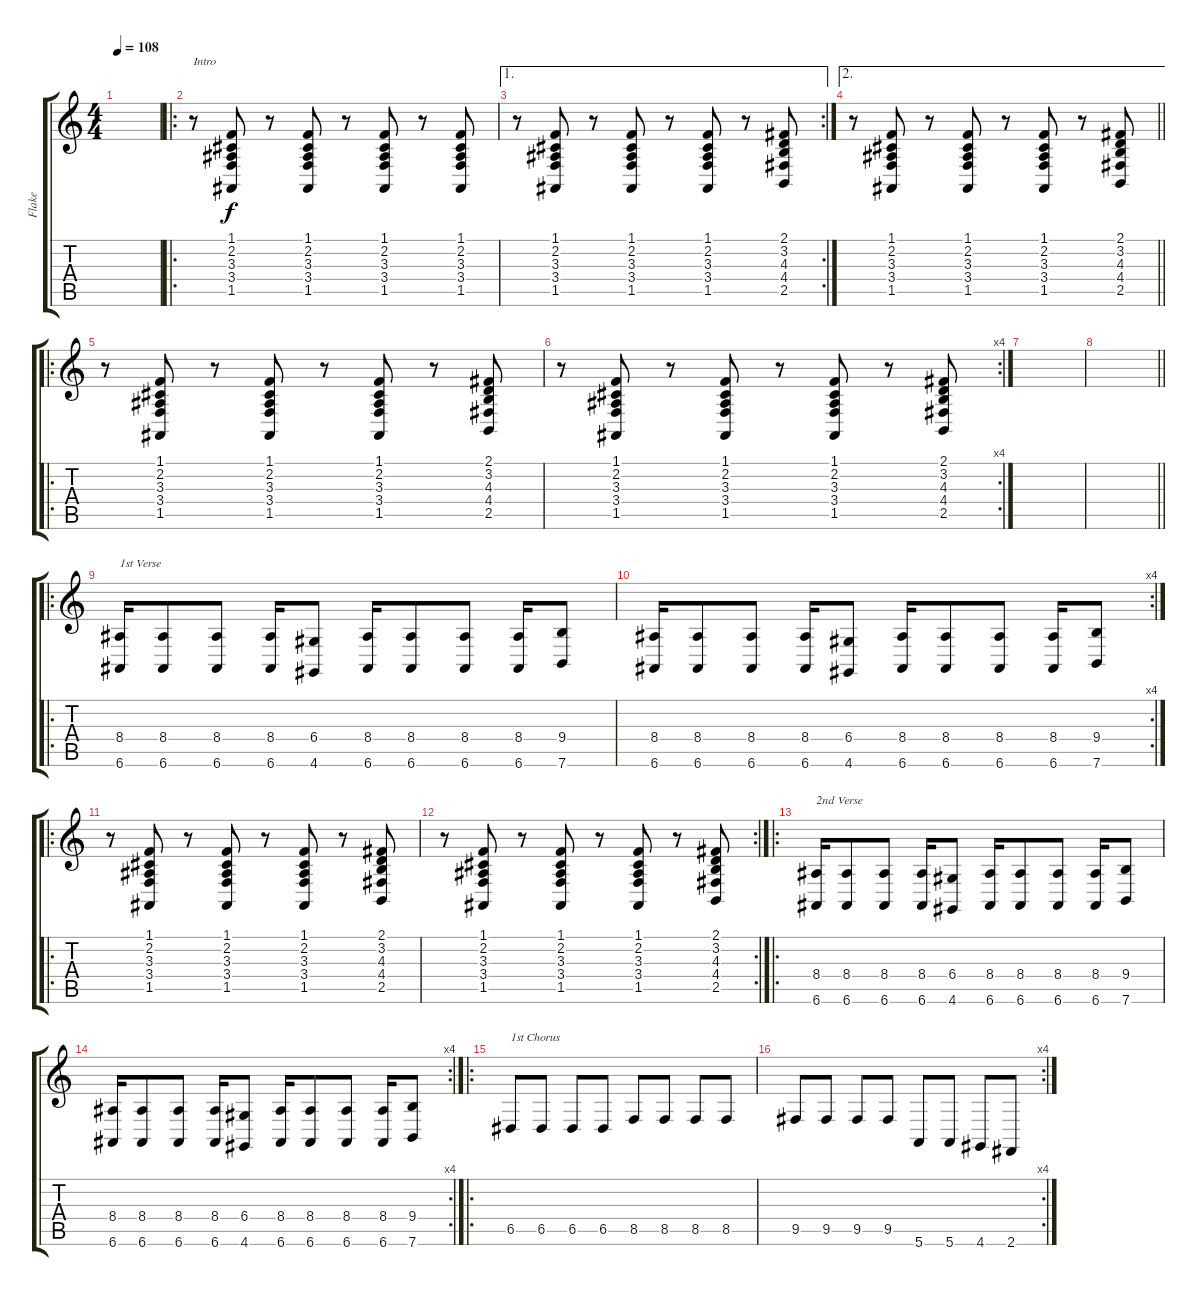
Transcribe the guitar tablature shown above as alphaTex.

\track ("Flake" "Flake") {instrument harpsichord}
\staff {score tabs}
\tuning (E4 B3 G3 D3 A2 E2) {hide}
\ts (4 4)
\tempo 108
\clef g2
\ks c
|
\ro
r.8{txt "Intro"} (1.1 2.2 3.3 3.4 1.5).8 r.8 (1.1 2.2 3.3 3.4 1.5).8 r.8 (1.1 2.2 3.3 3.4 1.5).8 r.8 (1.1 2.2 3.3 3.4 1.5).8 |
\ae 1
\rc 2
r.8 (1.1 2.2 3.3 3.4 1.5).8 r.8 (1.1 2.2 3.3 3.4 1.5).8 r.8 (1.1 2.2 3.3 3.4 1.5).8 r.8 (2.1 3.2 4.3 4.4 2.5).8 |
\ae 2
\barLineRight lightlight
r.8 (1.1 2.2 3.3 3.4 1.5).8 r.8 (1.1 2.2 3.3 3.4 1.5).8 r.8 (1.1 2.2 3.3 3.4 1.5).8 r.8 (2.1 3.2 4.3 4.4 2.5).8 |
\ro
r.8 (1.1 2.2 3.3 3.4 1.5).8 r.8 (1.1 2.2 3.3 3.4 1.5).8 r.8 (1.1 2.2 3.3 3.4 1.5).8 r.8 (2.1 3.2 4.3 4.4 2.5).8 |
\rc 4
r.8 (1.1 2.2 3.3 3.4 1.5).8 r.8 (1.1 2.2 3.3 3.4 1.5).8 r.8 (1.1 2.2 3.3 3.4 1.5).8 r.8 (2.1 3.2 4.3 4.4 2.5).8 |
|
\barLineRight lightlight
|
\ro
(8.4 6.6).16{txt "1st Verse"} (8.4 6.6).8 (8.4 6.6).8 (8.4 6.6).16 (6.4 4.6).8 (8.4 6.6).16 (8.4 6.6).8 (8.4 6.6).8 (8.4 6.6).16 (9.4 7.6).8 |
\rc 4
(8.4 6.6).16 (8.4 6.6).8 (8.4 6.6).8 (8.4 6.6).16 (6.4 4.6).8 (8.4 6.6).16 (8.4 6.6).8 (8.4 6.6).8 (8.4 6.6).16 (9.4 7.6).8 |
\ro
r.8 (1.1 2.2 3.3 3.4 1.5).8 r.8 (1.1 2.2 3.3 3.4 1.5).8 r.8 (1.1 2.2 3.3 3.4 1.5).8 r.8 (2.1 3.2 4.3 4.4 2.5).8 |
\rc 2
r.8 (1.1 2.2 3.3 3.4 1.5).8 r.8 (1.1 2.2 3.3 3.4 1.5).8 r.8 (1.1 2.2 3.3 3.4 1.5).8 r.8 (2.1 3.2 4.3 4.4 2.5).8 |
\ro
(8.4 6.6).16{txt "2nd Verse"} (8.4 6.6).8 (8.4 6.6).8 (8.4 6.6).16 (6.4 4.6).8 (8.4 6.6).16 (8.4 6.6).8 (8.4 6.6).8 (8.4 6.6).16 (9.4 7.6).8 |
\rc 4
(8.4 6.6).16 (8.4 6.6).8 (8.4 6.6).8 (8.4 6.6).16 (6.4 4.6).8 (8.4 6.6).16 (8.4 6.6).8 (8.4 6.6).8 (8.4 6.6).16 (9.4 7.6).8 |
\ro
6.5.8{txt "1st Chorus"} 6.5.8 6.5.8 6.5.8 8.5.8 8.5.8 8.5.8 8.5.8 |
\rc 4
9.5.8 9.5.8 9.5.8 9.5.8 5.6.8 5.6.8 4.6.8 2.6.8
